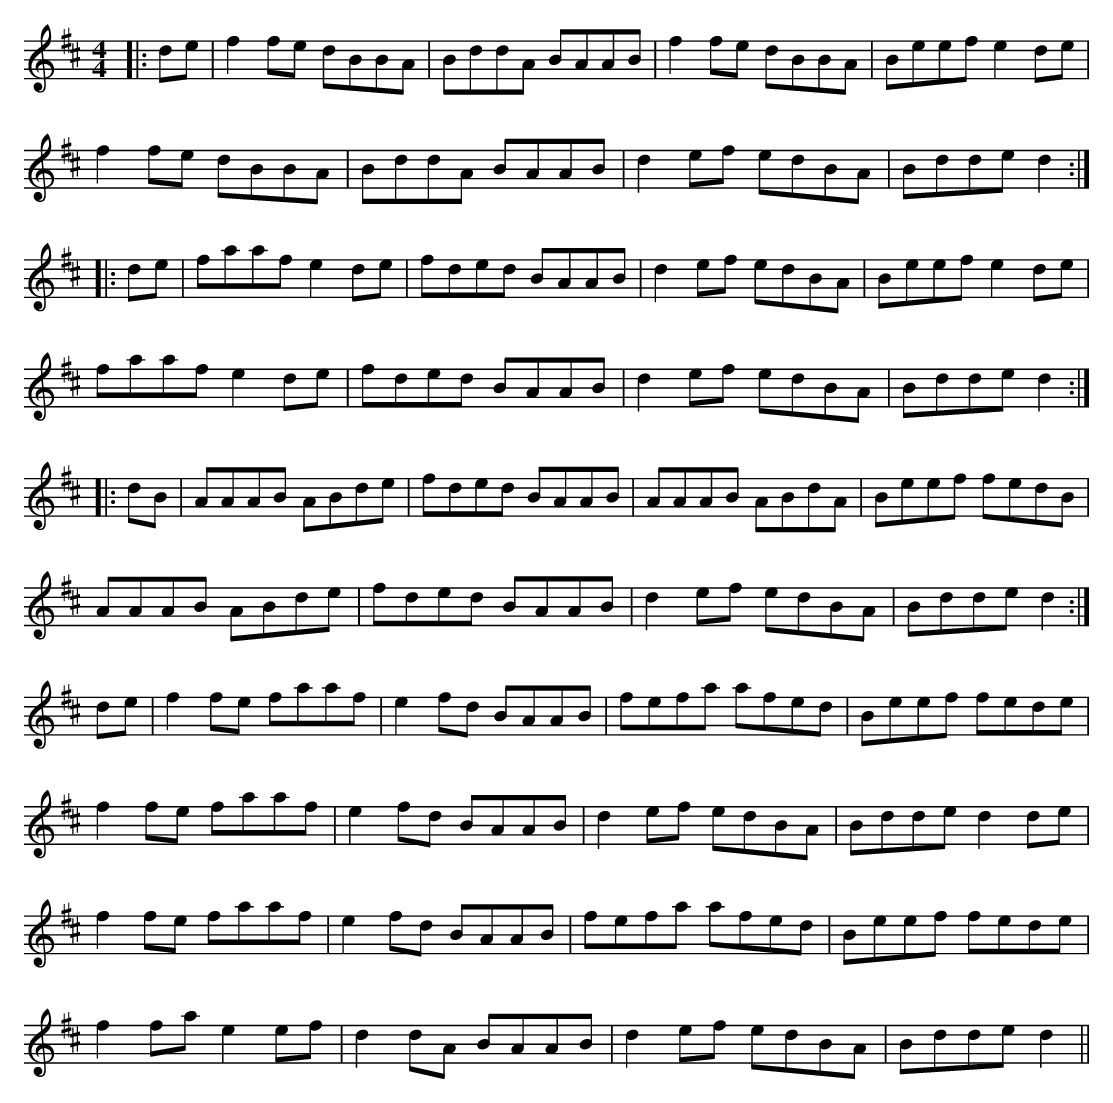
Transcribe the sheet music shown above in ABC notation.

X:1
M:4/4
K:D
|:de|f2fe dBBA|BddA BAAB|f2fe dBBA|Beef e2de|
f2fe dBBA|BddA BAAB|d2ef edBA|Bdde d2:|
|:de|faaf e2de|fded BAAB|d2ef edBA|Beef e2de|
faaf e2de|fded BAAB|d2ef edBA|Bdde d2:|
|:dB|AAAB ABde|fded BAAB|AAAB ABdA|Beef fedB|
AAAB ABde|fded BAAB|d2ef edBA|Bdde d2:|
de|f2fe faaf|e2fd BAAB|fefa afed|Beef fede|
f2fe faaf|e2fd BAAB|d2ef edBA|Bdde d2de|
f2fe faaf|e2fd BAAB|fefa afed|Beef fede|
f2fa e2ef|d2dA BAAB|d2ef edBA|Bdde d2||
